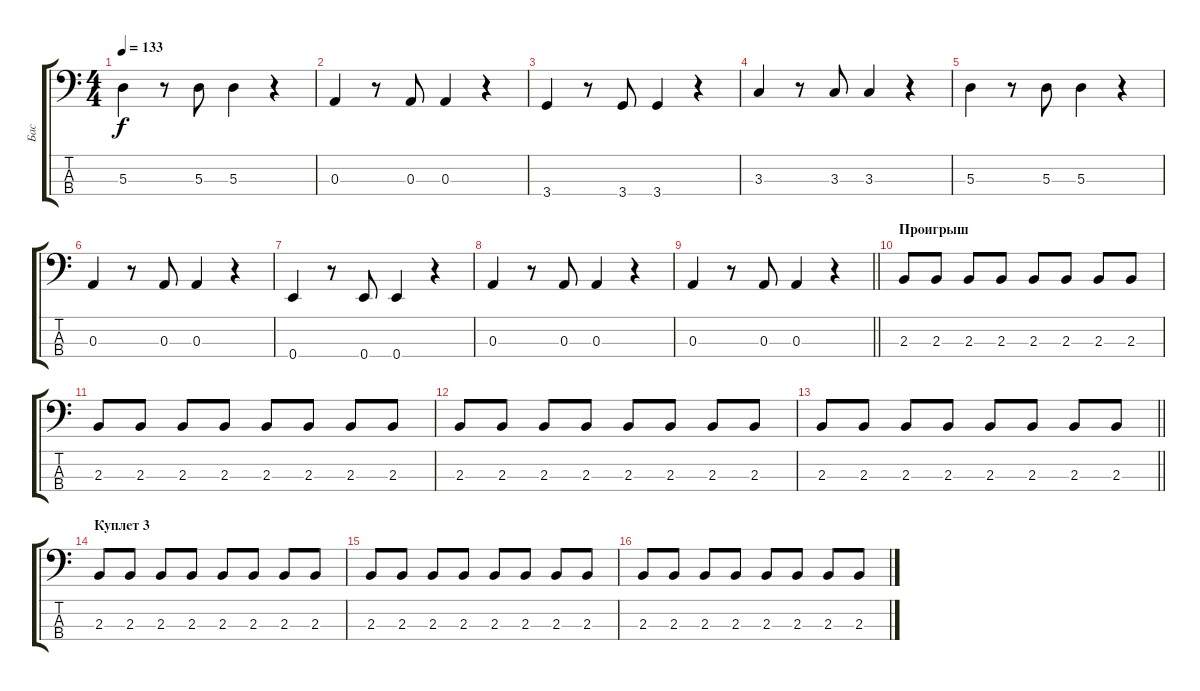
\track ("Бас" "Бас") {instrument electricbassfinger}
\staff {score tabs}
\tuning (G2 D2 A1 E1) {hide}
\ts (4 4)
\tempo 133
\clef f4
\ks c
5.3.4{dy f} r.8 5.3.8 5.3.4 r.4 |
0.3.4 r.8 0.3.8 0.3.4 r.4 |
3.4.4 r.8 3.4.8 3.4.4 r.4 |
3.3.4 r.8 3.3.8 3.3.4 r.4 |
5.3.4 r.8 5.3.8 5.3.4 r.4 |
0.3.4 r.8 0.3.8 0.3.4 r.4 |
0.4.4 r.8 0.4.8 0.4.4 r.4 |
0.3.4 r.8 0.3.8 0.3.4 r.4 |
\barLineRight lightlight
0.3.4 r.8 0.3.8 0.3.4 r.4 |
\section ("" "Проигрыш")
2.3.8 2.3.8 2.3.8 2.3.8 2.3.8 2.3.8 2.3.8 2.3.8 |
2.3.8 2.3.8 2.3.8 2.3.8 2.3.8 2.3.8 2.3.8 2.3.8 |
2.3.8 2.3.8 2.3.8 2.3.8 2.3.8 2.3.8 2.3.8 2.3.8 |
\barLineRight lightlight
2.3.8 2.3.8 2.3.8 2.3.8 2.3.8 2.3.8 2.3.8 2.3.8 |
\section ("" "Куплет 3")
2.3.8 2.3.8 2.3.8 2.3.8 2.3.8 2.3.8 2.3.8 2.3.8 |
2.3.8 2.3.8 2.3.8 2.3.8 2.3.8 2.3.8 2.3.8 2.3.8 |
2.3.8 2.3.8 2.3.8 2.3.8 2.3.8 2.3.8 2.3.8 2.3.8
